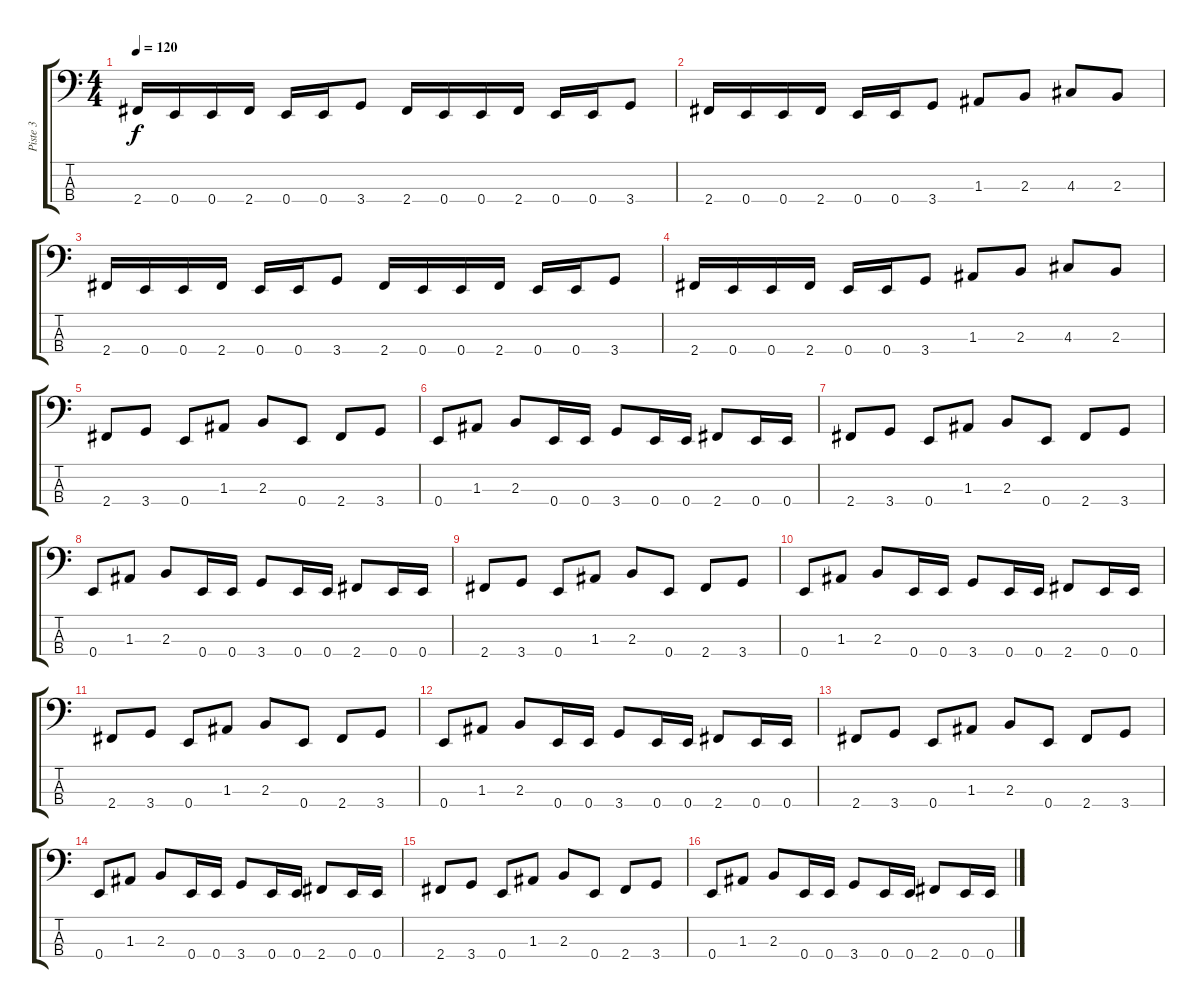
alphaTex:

\track ("Piste 3" "Piste 3") {instrument electricbassfinger}
\staff {score tabs}
\tuning (G2 D2 A1 E1) {hide}
\ts (4 4)
\tempo 120
\clef f4
\ks c
2.4.16{dy f} 0.4.16 0.4.16 2.4.16 0.4.16 0.4.16 3.4.8 2.4.16 0.4.16 0.4.16 2.4.16 0.4.16 0.4.16 3.4.8 |
2.4.16 0.4.16 0.4.16 2.4.16 0.4.16 0.4.16 3.4.8 1.3.8 2.3.8 4.3.8 2.3.8 |
2.4.16 0.4.16 0.4.16 2.4.16 0.4.16 0.4.16 3.4.8 2.4.16 0.4.16 0.4.16 2.4.16 0.4.16 0.4.16 3.4.8 |
2.4.16 0.4.16 0.4.16 2.4.16 0.4.16 0.4.16 3.4.8 1.3.8 2.3.8 4.3.8 2.3.8 |
2.4.8 3.4.8 0.4.8 1.3.8 2.3.8 0.4.8 2.4.8 3.4.8 |
0.4.8 1.3.8 2.3.8 0.4.16 0.4.16 3.4.8 0.4.16 0.4.16 2.4.8 0.4.16 0.4.16 |
2.4.8 3.4.8 0.4.8 1.3.8 2.3.8 0.4.8 2.4.8 3.4.8 |
0.4.8 1.3.8 2.3.8 0.4.16 0.4.16 3.4.8 0.4.16 0.4.16 2.4.8 0.4.16 0.4.16 |
2.4.8 3.4.8 0.4.8 1.3.8 2.3.8 0.4.8 2.4.8 3.4.8 |
0.4.8 1.3.8 2.3.8 0.4.16 0.4.16 3.4.8 0.4.16 0.4.16 2.4.8 0.4.16 0.4.16 |
2.4.8 3.4.8 0.4.8 1.3.8 2.3.8 0.4.8 2.4.8 3.4.8 |
0.4.8 1.3.8 2.3.8 0.4.16 0.4.16 3.4.8 0.4.16 0.4.16 2.4.8 0.4.16 0.4.16 |
2.4.8 3.4.8 0.4.8 1.3.8 2.3.8 0.4.8 2.4.8 3.4.8 |
0.4.8 1.3.8 2.3.8 0.4.16 0.4.16 3.4.8 0.4.16 0.4.16 2.4.8 0.4.16 0.4.16 |
2.4.8 3.4.8 0.4.8 1.3.8 2.3.8 0.4.8 2.4.8 3.4.8 |
0.4.8 1.3.8 2.3.8 0.4.16 0.4.16 3.4.8 0.4.16 0.4.16 2.4.8 0.4.16 0.4.16
